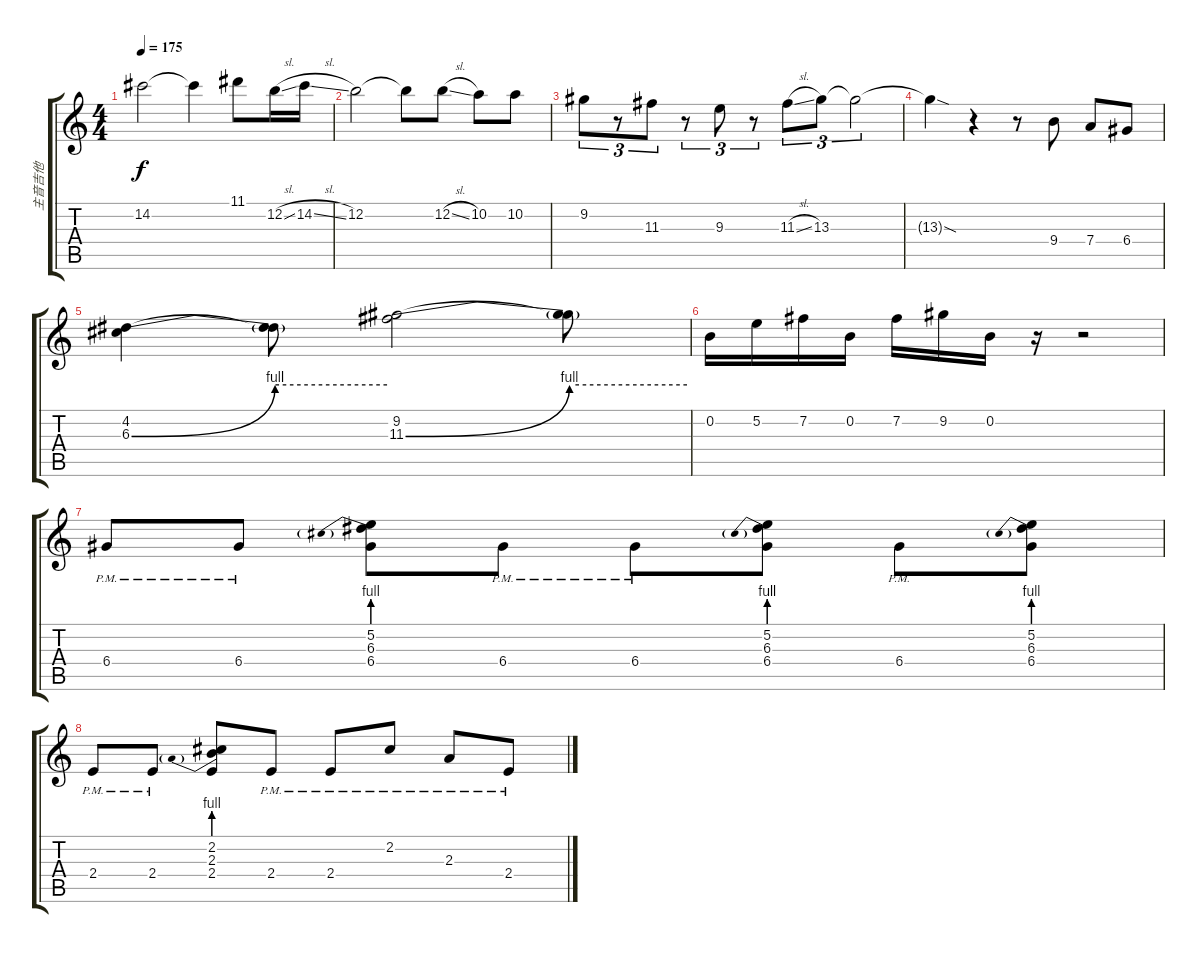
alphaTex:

\track ("主音吉他" "主音吉他") {instrument distortionguitar}
\staff {score tabs}
\tuning (E4 B3 G3 D3 A2 E2) {hide}
\ts (4 4)
\tempo 175
\clef g2
\ks c
14.2.2{dy f} 14.2{t}.4 11.1.8 12.2{sl}.16 14.2{sl}.16 |
12.2.2 12.2{t}.8 12.2{sl}.8 10.2.8 10.2.8 |
9.2.8{tu (3 2)} r.8{tu (3 2)} 11.3.8{tu (3 2)} r.8{tu (3 2)} 9.3.8{tu (3 2)} r.8{tu (3 2)} 11.3{sl}.8{tu (3 2)} 13.3.8{tu (3 2)} 13.3{t}.2{tu (3 2)} |
13.3{sod t}.4 r.4 r.8 9.4.8 7.4.8 6.4.8 |
(4.2 6.3{be (bend 0 0 60 4)}).4 (4.2{t} 6.3{be (hold 0 4 60 4) t}).8 (9.2 11.3{be (bend 0 0 60 4)}).2 (9.2{t} 11.3{be (hold 0 4 60 4) t}).8 |
0.2.16 5.2.16 7.2.16 0.2.16 7.2.16 9.2.16 0.2.16 r.16 r.2 |
6.4{pm}.8 6.4{pm}.8 (5.2 6.3{be (prebend 0 4 60 4)} 6.4).8 6.4{pm}.8 6.4{pm}.8 (5.2 6.3{be (prebend 0 4 60 4)} 6.4).8 6.4{pm}.8 (5.2 6.3{be (prebend 0 4 60 4)} 6.4).8 |
2.4{pm}.8 2.4{pm}.8 (2.2 2.3{be (prebend 0 4 60 4)} 2.4).8 2.4{pm}.8 2.4{pm}.8 2.2{pm}.8 2.3{pm}.8 2.4{pm}.8
